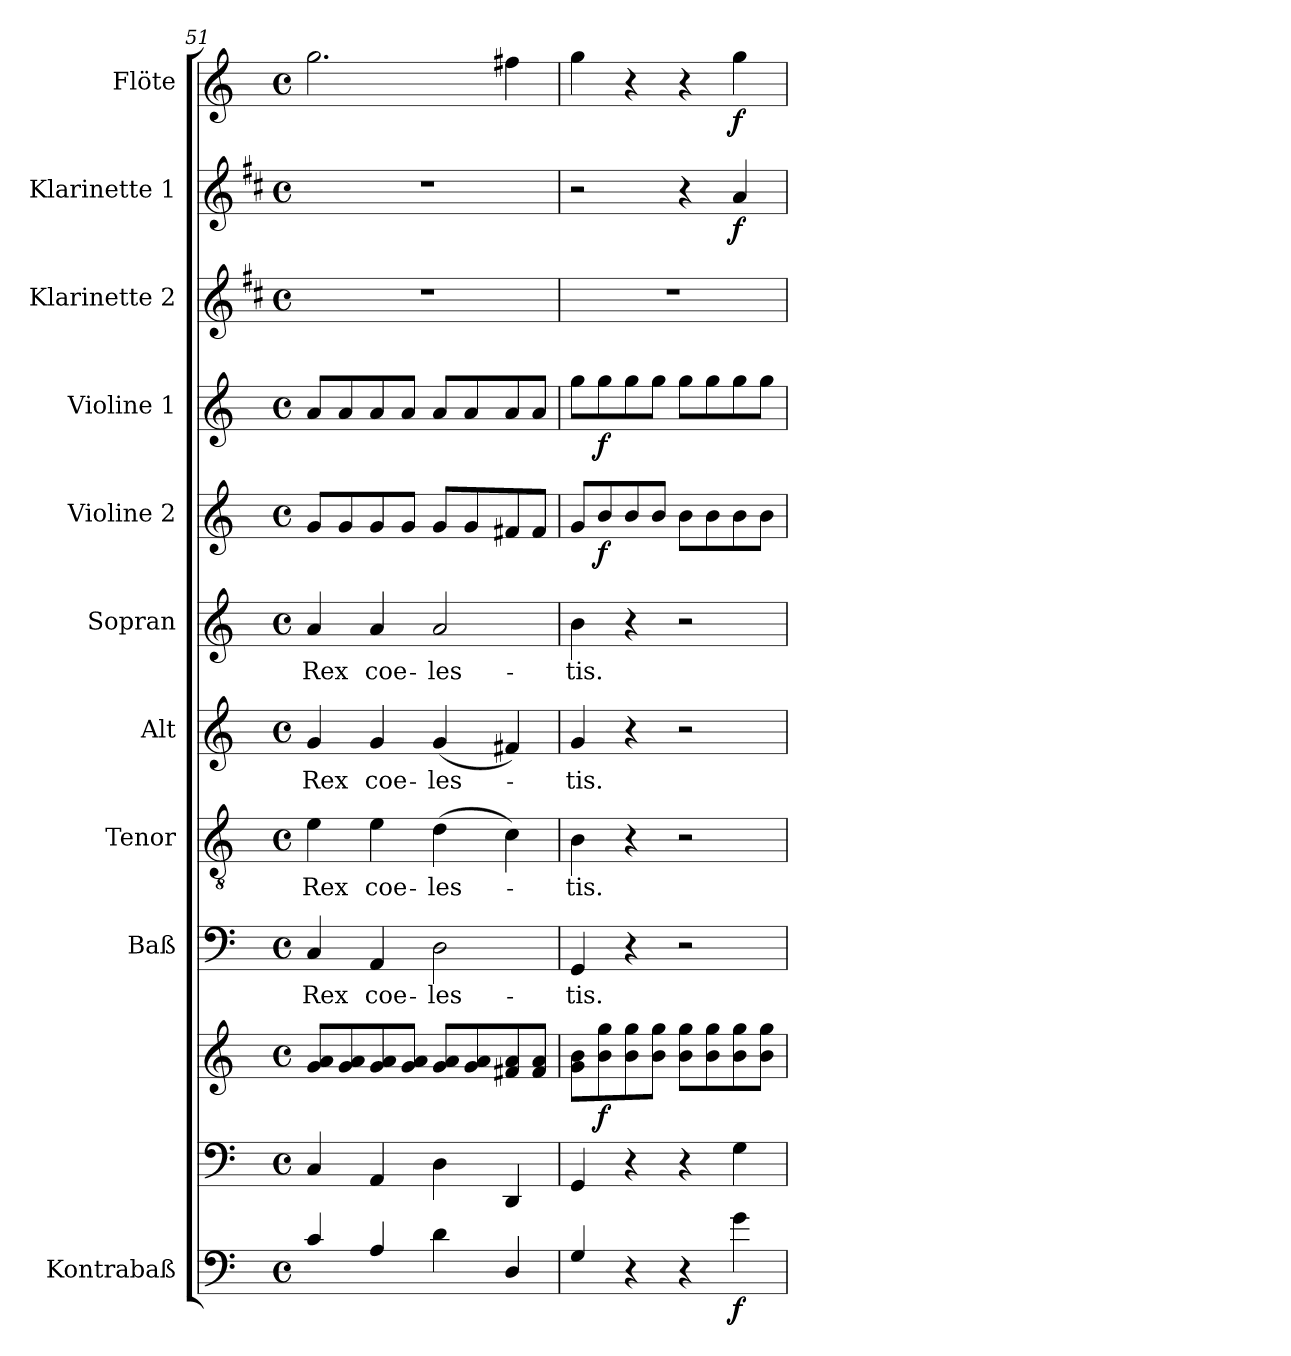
**kern	**dynam	**kern	**kern	**dynam	**kern	**text	**kern	**text	**kern	**text	**kern	**text	**kern	**dynam	**kern	**dynam	**kern	**kern	**dynam	**kern	**dynam
*part11	*part11	*part10	*part10	*part10	*part9	*part9	*part8	*part8	*part7	*part7	*part6	*part6	*part5	*part5	*part4	*part4	*part3	*part2	*part2	*part1	*part1
*staff12	*staff12	*staff11	*staff10	*staff10/11	*staff9	*staff9	*staff8	*staff8	*staff7	*staff7	*staff6	*staff6	*staff5	*staff5	*staff4	*staff4	*staff3	*staff2	*staff2	*staff1	*staff1
*I"Kontrabaß	*	*	*	*	*I"Baß	*	*I"Tenor	*	*I"Alt	*	*I"Sopran	*	*I"Violine 2	*	*I"Violine 1	*	*I"Klarinette 2	*I"Klarinette 1	*	*I"Flöte	*
*	*	*	*	*	*	*	*	*	*	*	*	*	*I'Vln	*	*I'Vln	*	*	*	*	*I'Fl	*
*clefF4	*	*clefF4	*clefG2	*	*clefF4	*	*clefGv2	*	*clefG2	*	*clefG2	*	*clefG2	*	*clefG2	*	*clefG2	*clefG2	*	*clefG2	*
*ITrd7c12	*	*	*	*	*	*	*	*	*	*	*	*	*	*	*	*	*ITrd1c2	*ITrd1c2	*	*	*
*k[]	*	*k[]	*k[]	*	*k[]	*	*k[]	*	*k[]	*	*k[]	*	*k[]	*	*k[]	*	*k[]	*k[]	*	*k[]	*
*C:	*	*C:	*C:	*	*C:	*	*C:	*	*C:	*	*C:	*	*C:	*	*C:	*	*C:	*C:	*	*C:	*
*M4/4	*	*M4/4	*M4/4	*	*M4/4	*	*M4/4	*	*M4/4	*	*M4/4	*	*M4/4	*	*M4/4	*	*M4/4	*M4/4	*	*M4/4	*
*met(c)	*	*met(c)	*met(c)	*	*met(c)	*	*met(c)	*	*met(c)	*	*met(c)	*	*met(c)	*	*met(c)	*	*met(c)	*met(c)	*	*met(c)	*
=51	=51	=51	=51	=51	=51	=51	=51	=51	=51	=51	=51	=51	=51	=51	=51	=51	=51	=51	=51	=51	=51
!	!	!	!	!	!	!LO:LY:b	!	!LO:LY:b	!	!LO:LY:b	!	!LO:LY:b	!	!	!	!	!	!	!	!	!
4C/	.	4C/	8g/ 8a/L	.	4C/	Rex	4e\	Rex	4g/	Rex	4a/	Rex	8g/L	.	8a/L	.	1r	1r	.	2.gg\	.
.	.	.	8g/ 8a/	.	.	.	.	.	.	.	.	.	8g/	.	8a/	.	.	.	.	.	.
!	!	!	!	!	!	!LO:LY:b	!	!LO:LY:b	!	!LO:LY:b	!	!LO:LY:b	!	!	!	!	!	!	!	!	!
4AA/	.	4AA/	8g/ 8a/	.	4AA/	coe-	4e\	coe-	4g/	coe-	4a/	coe-	8g/	.	8a/	.	.	.	.	.	.
.	.	.	8g/ 8a/J	.	.	.	.	.	.	.	.	.	8g/J	.	8a/J	.	.	.	.	.	.
!	!	!	!	!	!	!LO:LY:b	!	!LO:LY:b	!	!LO:LY:b	!	!LO:LY:b	!	!	!	!	!	!	!	!	!
4D\	.	4D\	8g/ 8a/L	.	2D\	-les-	(>4d\	-les-	(<4g/	-les-	2a/	-les-	8g/L	.	8a/L	.	.	.	.	.	.
.	.	.	8g/ 8a/	.	.	.	.	.	.	.	.	.	8g/	.	8a/	.	.	.	.	.	.
4DD/	.	4DD/	8f#X/ 8a/	.	.	.	4c\)	.	4f#X/)	.	.	.	8f#X/	.	8a/	.	.	.	.	4ff#X\	.
.	.	.	8f#/ 8a/J	.	.	.	.	.	.	.	.	.	8f#/J	.	8a/J	.	.	.	.	.	.
=52	=52	=52	=52	=52	=52	=52	=52	=52	=52	=52	=52	=52	=52	=52	=52	=52	=52	=52	=52	=52	=52
!	!	!	!	!	!	!LO:LY:b	!	!LO:LY:b	!	!LO:LY:b	!	!LO:LY:b	!	!	!	!	!	!	!	!	!
4GG/	.	4GG/	8g\ 8b\L	.	4GG/	-tis.	4B\	-tis.	4g/	-tis.	4b\	-tis.	8g/L	.	8gg\L	.	1r	2r	.	4gg\	.
!	!	!	!	!LO:DY:b	!	!	!	!	!	!	!	!	!	!LO:DY:b	!	!LO:DY:b	!	!	!	!	!
.	.	.	8b\ 8gg\	f	.	.	.	.	.	.	.	.	8b/	f	8gg\	f	.	.	.	.	.
4r	.	4r	8b\ 8gg\	.	4r	.	4r	.	4r	.	4r	.	8b/	.	8gg\	.	.	.	.	4r	.
.	.	.	8b\ 8gg\J	.	.	.	.	.	.	.	.	.	8b/J	.	8gg\J	.	.	.	.	.	.
4r	.	4r	8b\ 8gg\L	.	2r	.	2r	.	2r	.	2r	.	8b\L	.	8gg\L	.	.	4r	.	4r	.
.	.	.	8b\ 8gg\	.	.	.	.	.	.	.	.	.	8b\	.	8gg\	.	.	.	.	.	.
!	!LO:DY:b	!	!	!	!	!	!	!	!	!	!	!	!	!	!	!	!	!	!LO:DY:b	!	!LO:DY:b
4G\	f	4G\	8b\ 8gg\	.	.	.	.	.	.	.	.	.	8b\	.	8gg\	.	.	4g/	f	4gg\	f
.	.	.	8b\ 8gg\J	.	.	.	.	.	.	.	.	.	8b\J	.	8gg\J	.	.	.	.	.	.
=	=	=	=	=	=	=	=	=	=	=	=	=	=	=	=	=	=	=	=	=	=
*-	*-	*-	*-	*-	*-	*-	*-	*-	*-	*-	*-	*-	*-	*-	*-	*-	*-	*-	*-	*-	*-
